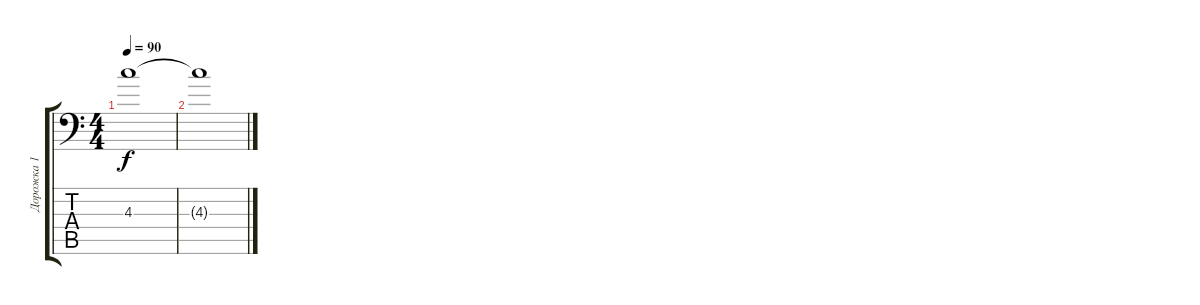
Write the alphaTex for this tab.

\track ("Дорожка 1" "Дорожка 1") {instrument electricguitarjazz}
\staff {score tabs}
\tuning (Db5 Db4 Ab3 Eb3 Bb2 Gb1) {hide}
\ts (4 4)
\tempo 90
\clef f4
\ks c
4.3.1{dy f} |
4.3{t}.1
